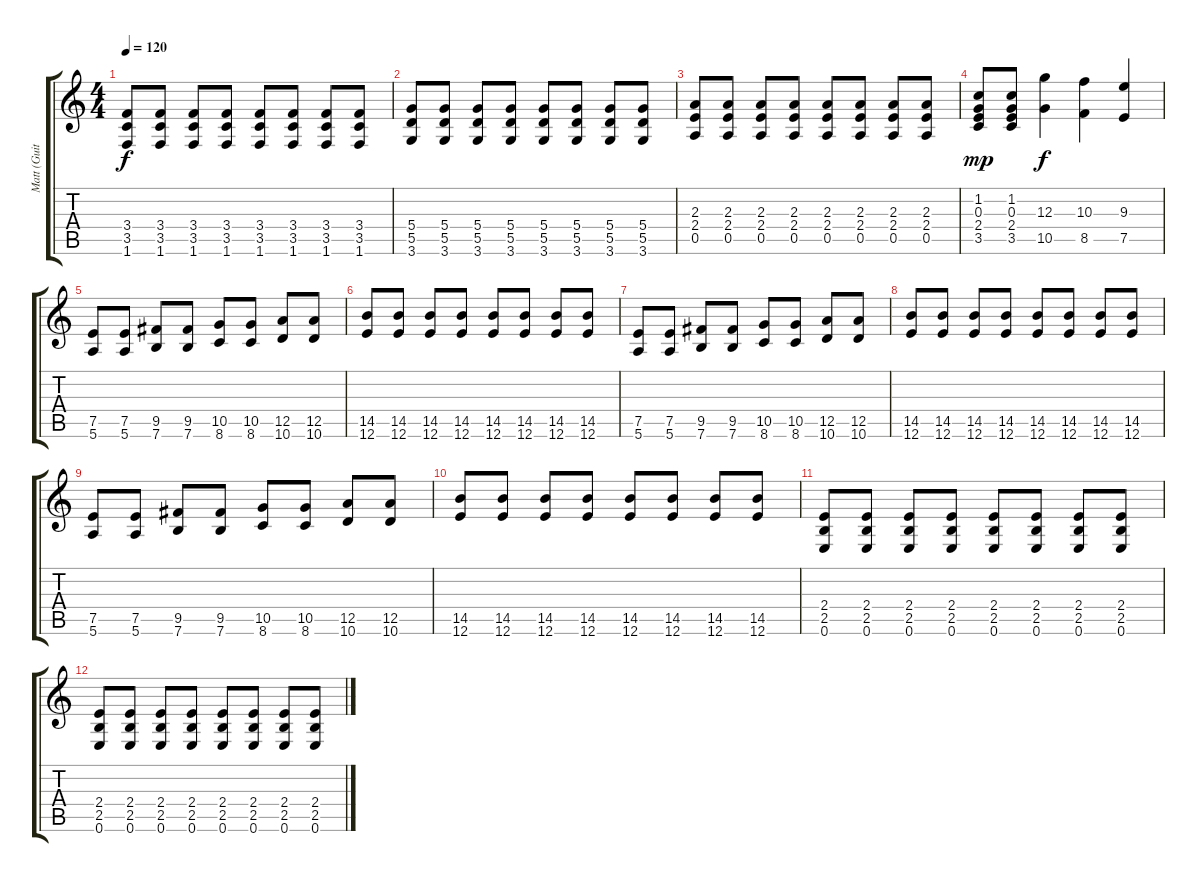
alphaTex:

\track ("Matt (Guitar2)" "Matt (Guit") {instrument distortionguitar}
\staff {score tabs}
\tuning (E4 B3 G3 D3 A2 E2) {hide}
\ts (4 4)
\tempo 120
\clef g2
\ks c
(3.4 3.5 1.6).8{dy f volume 10 balance 0} (3.4 3.5 1.6).8 (3.4 3.5 1.6).8 (3.4 3.5 1.6).8 (3.4 3.5 1.6).8 (3.4 3.5 1.6).8 (3.4 3.5 1.6).8 (3.4 3.5 1.6).8 |
(5.4 5.5 3.6).8 (5.4 5.5 3.6).8 (5.4 5.5 3.6).8 (5.4 5.5 3.6).8 (5.4 5.5 3.6).8 (5.4 5.5 3.6).8 (5.4 5.5 3.6).8 (5.4 5.5 3.6).8 |
(2.3 2.4 0.5).8 (2.3 2.4 0.5).8 (2.3 2.4 0.5).8 (2.3 2.4 0.5).8 (2.3 2.4 0.5).8 (2.3 2.4 0.5).8 (2.3 2.4 0.5).8 (2.3 2.4 0.5).8 |
(1.2 0.3 2.4 3.5).8{dy mp} (1.2 0.3 2.4 3.5).8 (12.3 10.5).4{dy f} (10.3 8.5).4 (9.3 7.5).4 |
(7.5 5.6).8 (7.5 5.6).8 (9.5 7.6).8 (9.5 7.6).8 (10.5 8.6).8 (10.5 8.6).8 (12.5 10.6).8 (12.5 10.6).8 |
(14.5 12.6).8 (14.5 12.6).8 (14.5 12.6).8 (14.5 12.6).8 (14.5 12.6).8 (14.5 12.6).8 (14.5 12.6).8 (14.5 12.6).8 |
(7.5 5.6).8 (7.5 5.6).8 (9.5 7.6).8 (9.5 7.6).8 (10.5 8.6).8 (10.5 8.6).8 (12.5 10.6).8 (12.5 10.6).8 |
(14.5 12.6).8 (14.5 12.6).8 (14.5 12.6).8 (14.5 12.6).8 (14.5 12.6).8 (14.5 12.6).8 (14.5 12.6).8 (14.5 12.6).8 |
(7.5 5.6).8 (7.5 5.6).8 (9.5 7.6).8 (9.5 7.6).8 (10.5 8.6).8 (10.5 8.6).8 (12.5 10.6).8 (12.5 10.6).8 |
(14.5 12.6).8 (14.5 12.6).8 (14.5 12.6).8 (14.5 12.6).8 (14.5 12.6).8 (14.5 12.6).8 (14.5 12.6).8 (14.5 12.6).8 |
(2.4 2.5 0.6).8 (2.4 2.5 0.6).8 (2.4 2.5 0.6).8 (2.4 2.5 0.6).8 (2.4 2.5 0.6).8 (2.4 2.5 0.6).8 (2.4 2.5 0.6).8 (2.4 2.5 0.6).8 |
(2.4 2.5 0.6).8 (2.4 2.5 0.6).8 (2.4 2.5 0.6).8 (2.4 2.5 0.6).8 (2.4 2.5 0.6).8 (2.4 2.5 0.6).8 (2.4 2.5 0.6).8 (2.4 2.5 0.6).8
